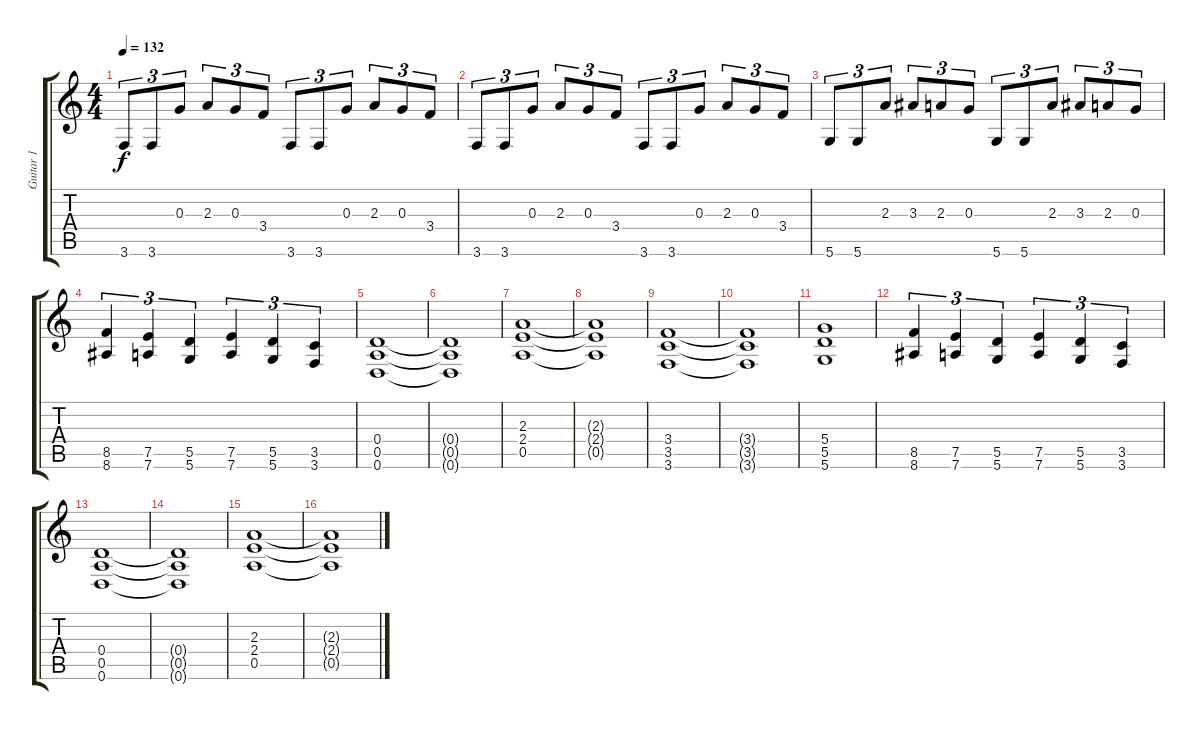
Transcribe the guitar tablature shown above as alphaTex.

\track ("Guitar 1" "Guitar 1") {instrument electricguitarclean}
\staff {score tabs}
\tuning (E4 B3 G3 D3 A2 D2) {hide}
\ts (4 4)
\tempo 132
\clef g2
\ks c
3.6.8{tu (3 2) dy f} 3.6.8{tu (3 2)} 0.3.8{tu (3 2)} 2.3.8{tu (3 2)} 0.3.8{tu (3 2)} 3.4.8{tu (3 2)} 3.6.8{tu (3 2)} 3.6.8{tu (3 2)} 0.3.8{tu (3 2)} 2.3.8{tu (3 2)} 0.3.8{tu (3 2)} 3.4.8{tu (3 2)} |
3.6.8{tu (3 2)} 3.6.8{tu (3 2)} 0.3.8{tu (3 2)} 2.3.8{tu (3 2)} 0.3.8{tu (3 2)} 3.4.8{tu (3 2)} 3.6.8{tu (3 2)} 3.6.8{tu (3 2)} 0.3.8{tu (3 2)} 2.3.8{tu (3 2)} 0.3.8{tu (3 2)} 3.4.8{tu (3 2)} |
5.6.8{tu (3 2)} 5.6.8{tu (3 2)} 2.3.8{tu (3 2)} 3.3.8{tu (3 2)} 2.3.8{tu (3 2)} 0.3.8{tu (3 2)} 5.6.8{tu (3 2)} 5.6.8{tu (3 2)} 2.3.8{tu (3 2)} 3.3.8{tu (3 2)} 2.3.8{tu (3 2)} 0.3.8{tu (3 2)} |
(8.5 8.6).4{tu (3 2)} (7.5 7.6).4{tu (3 2)} (5.5 5.6).4{tu (3 2)} (7.5 7.6).4{tu (3 2)} (5.5 5.6).4{tu (3 2)} (3.5 3.6).4{tu (3 2)} |
(0.4 0.5 0.6).1 |
(0.4{t} 0.5{t} 0.6{t}).1 |
(2.3 2.4 0.5).1 |
(2.3{t} 2.4{t} 0.5{t}).1 |
(3.4 3.5 3.6).1 |
(3.4{t} 3.5{t} 3.6{t}).1 |
(5.4 5.5 5.6).1 |
(8.5 8.6).4{tu (3 2)} (7.5 7.6).4{tu (3 2)} (5.5 5.6).4{tu (3 2)} (7.5 7.6).4{tu (3 2)} (5.5 5.6).4{tu (3 2)} (3.5 3.6).4{tu (3 2)} |
(0.4 0.5 0.6).1 |
(0.4{t} 0.5{t} 0.6{t}).1 |
(2.3 2.4 0.5).1 |
(2.3{t} 2.4{t} 0.5{t}).1
